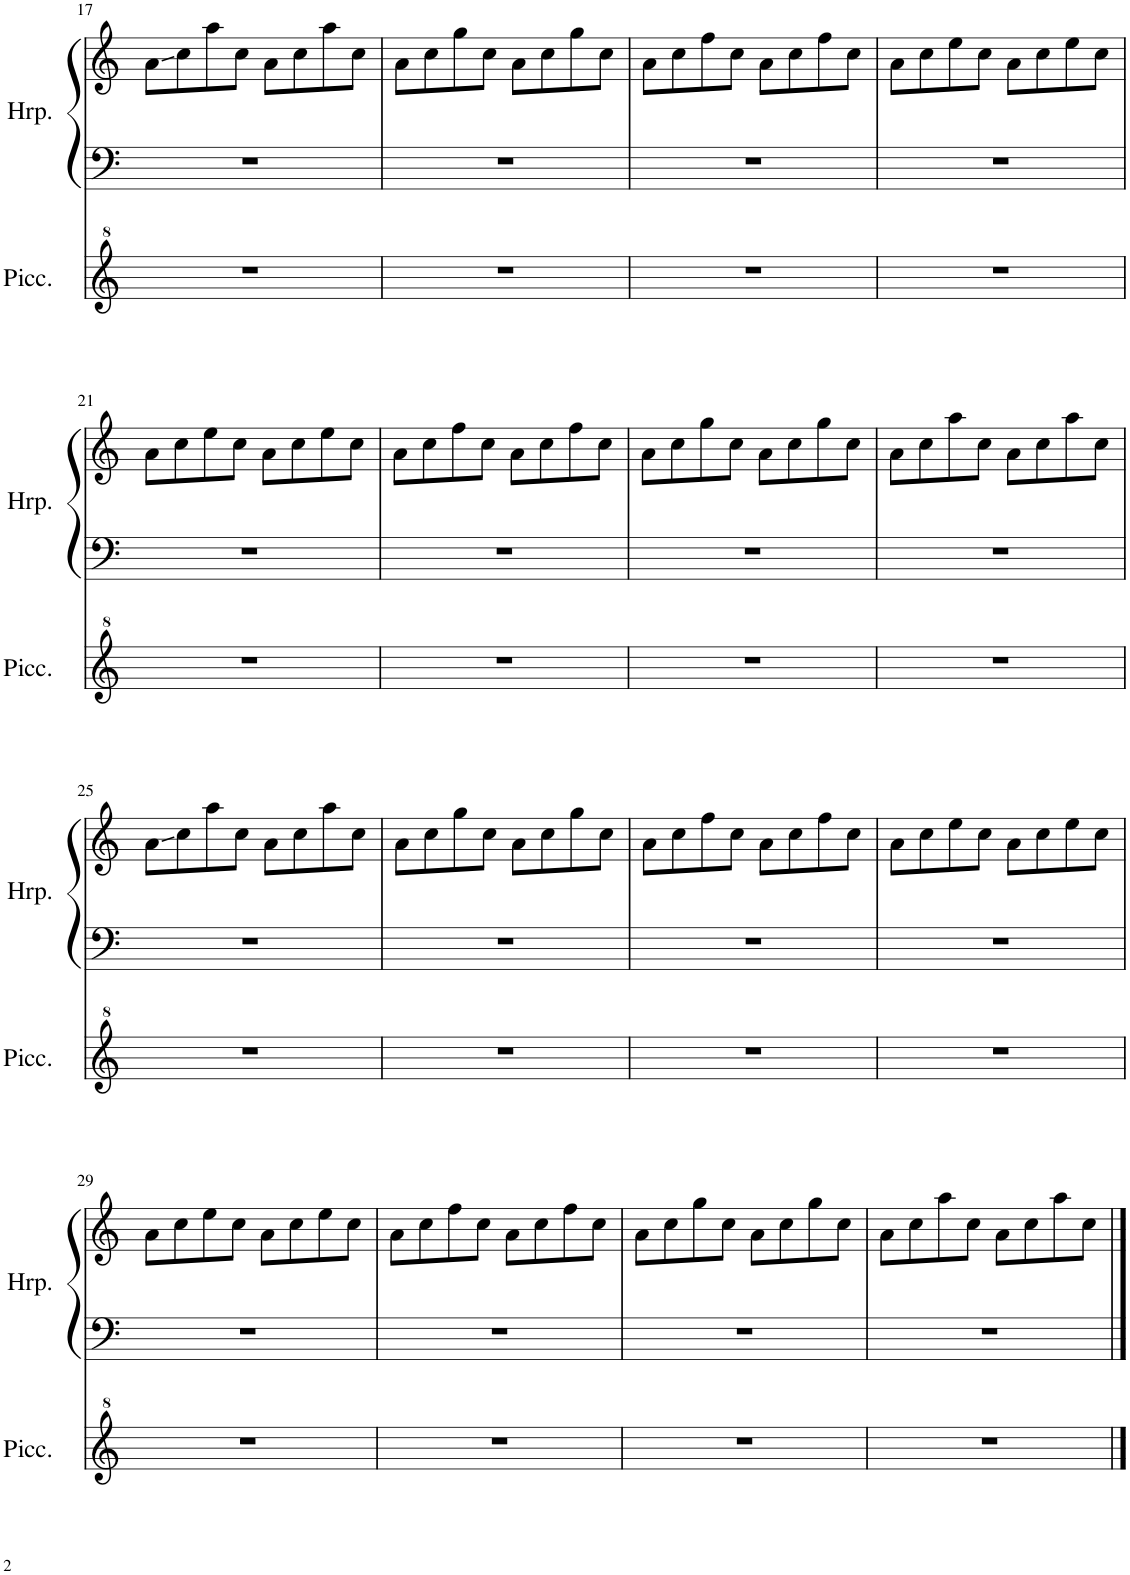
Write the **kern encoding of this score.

**kern	**kern	**kern
*part2	*part1	*part1
*staff3	*staff2	*staff1
*I"Piccolo	*I"Harp	*
*I'Picc.	*I'Hrp.	*
!!LO:PB:g=z
*clefG^2	*clefF4	*clefG2
*Trd-7c-12	*	*
*k[]	*k[]	*k[]
*M4/4	*M4/4	*M4/4
=17	=17	=17
1r	1r	8a\L
.	.	8cc\
.	.	8aa\
.	.	8cc\J
.	.	8a\L
.	.	8cc\
.	.	8aa\
.	.	8cc\J
=18	=18	=18
1r	1r	8a\L
.	.	8cc\
.	.	8gg\
.	.	8cc\J
.	.	8a\L
.	.	8cc\
.	.	8gg\
.	.	8cc\J
=19	=19	=19
1r	1r	8a\L
.	.	8cc\
.	.	8ff\
.	.	8cc\J
.	.	8a\L
.	.	8cc\
.	.	8ff\
.	.	8cc\J
=20	=20	=20
1r	1r	8a\L
.	.	8cc\
.	.	8ee\
.	.	8cc\J
.	.	8a\L
.	.	8cc\
.	.	8ee\
.	.	8cc\J
!!LO:LB:g=z
=21	=21	=21
1r	1r	8a\L
.	.	8cc\
.	.	8ee\
.	.	8cc\J
.	.	8a\L
.	.	8cc\
.	.	8ee\
.	.	8cc\J
=22	=22	=22
1r	1r	8a\L
.	.	8cc\
.	.	8ff\
.	.	8cc\J
.	.	8a\L
.	.	8cc\
.	.	8ff\
.	.	8cc\J
=23	=23	=23
1r	1r	8a\L
.	.	8cc\
.	.	8gg\
.	.	8cc\J
.	.	8a\L
.	.	8cc\
.	.	8gg\
.	.	8cc\J
=24	=24	=24
1r	1r	8a\L
.	.	8cc\
.	.	8aa\
.	.	8cc\J
.	.	8a\L
.	.	8cc\
.	.	8aa\
.	.	8cc\J
!!LO:LB:g=z
=25	=25	=25
1r	1r	8a\L
.	.	8cc\
.	.	8aa\
.	.	8cc\J
.	.	8a\L
.	.	8cc\
.	.	8aa\
.	.	8cc\J
=26	=26	=26
1r	1r	8a\L
.	.	8cc\
.	.	8gg\
.	.	8cc\J
.	.	8a\L
.	.	8cc\
.	.	8gg\
.	.	8cc\J
=27	=27	=27
1r	1r	8a\L
.	.	8cc\
.	.	8ff\
.	.	8cc\J
.	.	8a\L
.	.	8cc\
.	.	8ff\
.	.	8cc\J
=28	=28	=28
1r	1r	8a\L
.	.	8cc\
.	.	8ee\
.	.	8cc\J
.	.	8a\L
.	.	8cc\
.	.	8ee\
.	.	8cc\J
!!LO:LB:g=z
=29	=29	=29
1r	1r	8a\L
.	.	8cc\
.	.	8ee\
.	.	8cc\J
.	.	8a\L
.	.	8cc\
.	.	8ee\
.	.	8cc\J
=30	=30	=30
1r	1r	8a\L
.	.	8cc\
.	.	8ff\
.	.	8cc\J
.	.	8a\L
.	.	8cc\
.	.	8ff\
.	.	8cc\J
=31	=31	=31
1r	1r	8a\L
.	.	8cc\
.	.	8gg\
.	.	8cc\J
.	.	8a\L
.	.	8cc\
.	.	8gg\
.	.	8cc\J
=32	=32	=32
1r	1r	8a\L
.	.	8cc\
.	.	8aa\
.	.	8cc\J
.	.	8a\L
.	.	8cc\
.	.	8aa\
.	.	8cc\J
==	==	==
*-	*-	*-
